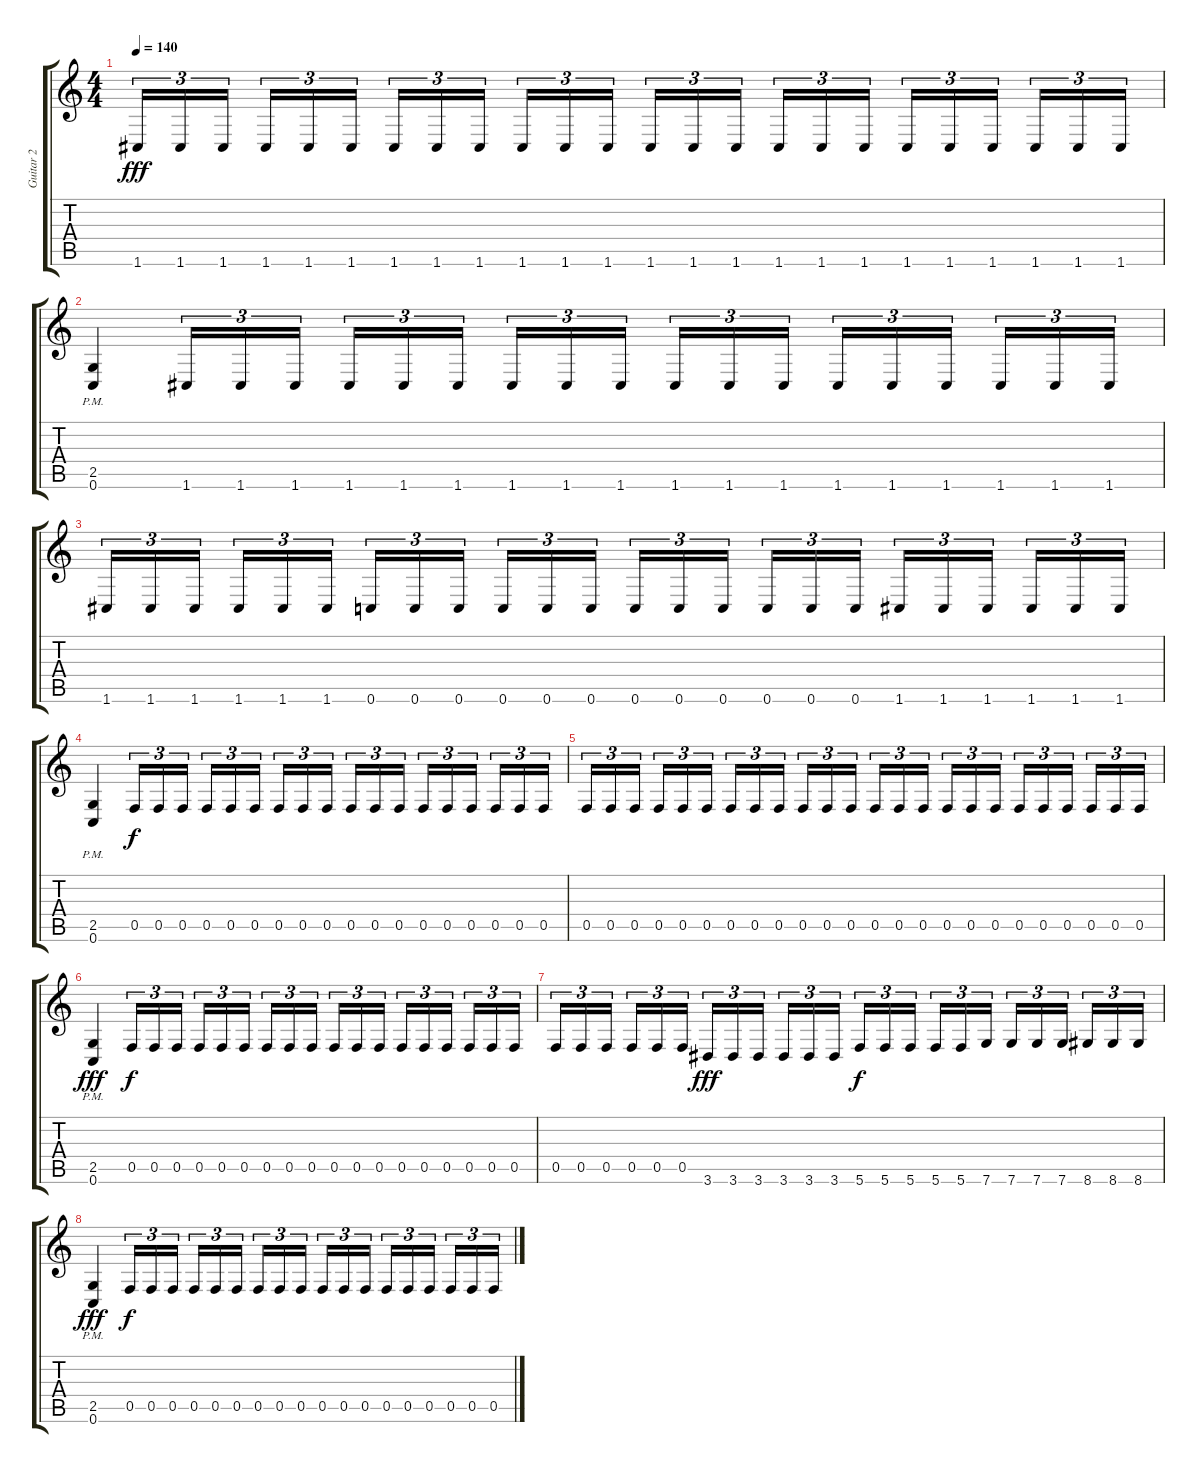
\track ("Guitar 2" "Guitar 2") {instrument distortionguitar}
\staff {score tabs}
\tuning (C4 G3 Eb3 Bb2 F2 C2) {hide}
\ts (4 4)
\tempo 140
\clef g2
\ks c
1.6.16{tu (3 2) dy fff} 1.6.16{tu (3 2)} 1.6.16{tu (3 2) beam splitsecondary} 1.6.16{tu (3 2)} 1.6.16{tu (3 2)} 1.6.16{tu (3 2)} 1.6.16{tu (3 2)} 1.6.16{tu (3 2)} 1.6.16{tu (3 2) beam splitsecondary} 1.6.16{tu (3 2)} 1.6.16{tu (3 2)} 1.6.16{tu (3 2)} 1.6.16{tu (3 2)} 1.6.16{tu (3 2)} 1.6.16{tu (3 2) beam splitsecondary} 1.6.16{tu (3 2)} 1.6.16{tu (3 2)} 1.6.16{tu (3 2)} 1.6.16{tu (3 2)} 1.6.16{tu (3 2)} 1.6.16{tu (3 2) beam splitsecondary} 1.6.16{tu (3 2)} 1.6.16{tu (3 2)} 1.6.16{tu (3 2)} |
(2.5{pm} 0.6{pm}).4 1.6.16{tu (3 2)} 1.6.16{tu (3 2)} 1.6.16{tu (3 2) beam splitsecondary} 1.6.16{tu (3 2)} 1.6.16{tu (3 2)} 1.6.16{tu (3 2)} 1.6.16{tu (3 2)} 1.6.16{tu (3 2)} 1.6.16{tu (3 2) beam splitsecondary} 1.6.16{tu (3 2)} 1.6.16{tu (3 2)} 1.6.16{tu (3 2)} 1.6.16{tu (3 2)} 1.6.16{tu (3 2)} 1.6.16{tu (3 2) beam splitsecondary} 1.6.16{tu (3 2)} 1.6.16{tu (3 2)} 1.6.16{tu (3 2)} |
1.6.16{tu (3 2)} 1.6.16{tu (3 2)} 1.6.16{tu (3 2) beam splitsecondary} 1.6.16{tu (3 2)} 1.6.16{tu (3 2)} 1.6.16{tu (3 2)} 0.6.16{tu (3 2)} 0.6.16{tu (3 2)} 0.6.16{tu (3 2) beam splitsecondary} 0.6.16{tu (3 2)} 0.6.16{tu (3 2)} 0.6.16{tu (3 2)} 0.6.16{tu (3 2)} 0.6.16{tu (3 2)} 0.6.16{tu (3 2) beam splitsecondary} 0.6.16{tu (3 2)} 0.6.16{tu (3 2)} 0.6.16{tu (3 2)} 1.6.16{tu (3 2)} 1.6.16{tu (3 2)} 1.6.16{tu (3 2) beam splitsecondary} 1.6.16{tu (3 2)} 1.6.16{tu (3 2)} 1.6.16{tu (3 2)} |
(2.5{pm} 0.6{pm}).4 0.5.16{tu (3 2) dy f} 0.5.16{tu (3 2)} 0.5.16{tu (3 2) beam splitsecondary} 0.5.16{tu (3 2)} 0.5.16{tu (3 2)} 0.5.16{tu (3 2)} 0.5.16{tu (3 2)} 0.5.16{tu (3 2)} 0.5.16{tu (3 2) beam splitsecondary} 0.5.16{tu (3 2)} 0.5.16{tu (3 2)} 0.5.16{tu (3 2)} 0.5.16{tu (3 2)} 0.5.16{tu (3 2)} 0.5.16{tu (3 2) beam splitsecondary} 0.5.16{tu (3 2)} 0.5.16{tu (3 2)} 0.5.16{tu (3 2)} |
0.5.16{tu (3 2)} 0.5.16{tu (3 2)} 0.5.16{tu (3 2) beam splitsecondary} 0.5.16{tu (3 2)} 0.5.16{tu (3 2)} 0.5.16{tu (3 2)} 0.5.16{tu (3 2)} 0.5.16{tu (3 2)} 0.5.16{tu (3 2) beam splitsecondary} 0.5.16{tu (3 2)} 0.5.16{tu (3 2)} 0.5.16{tu (3 2)} 0.5.16{tu (3 2)} 0.5.16{tu (3 2)} 0.5.16{tu (3 2) beam splitsecondary} 0.5.16{tu (3 2)} 0.5.16{tu (3 2)} 0.5.16{tu (3 2)} 0.5.16{tu (3 2)} 0.5.16{tu (3 2)} 0.5.16{tu (3 2) beam splitsecondary} 0.5.16{tu (3 2)} 0.5.16{tu (3 2)} 0.5.16{tu (3 2)} |
(2.5{pm} 0.6{pm}).4{dy fff} 0.5.16{tu (3 2) dy f} 0.5.16{tu (3 2)} 0.5.16{tu (3 2) beam splitsecondary} 0.5.16{tu (3 2)} 0.5.16{tu (3 2)} 0.5.16{tu (3 2)} 0.5.16{tu (3 2)} 0.5.16{tu (3 2)} 0.5.16{tu (3 2) beam splitsecondary} 0.5.16{tu (3 2)} 0.5.16{tu (3 2)} 0.5.16{tu (3 2)} 0.5.16{tu (3 2)} 0.5.16{tu (3 2)} 0.5.16{tu (3 2) beam splitsecondary} 0.5.16{tu (3 2)} 0.5.16{tu (3 2)} 0.5.16{tu (3 2)} |
0.5.16{tu (3 2)} 0.5.16{tu (3 2)} 0.5.16{tu (3 2) beam splitsecondary} 0.5.16{tu (3 2)} 0.5.16{tu (3 2)} 0.5.16{tu (3 2)} 3.6.16{tu (3 2) dy fff} 3.6.16{tu (3 2)} 3.6.16{tu (3 2) beam splitsecondary} 3.6.16{tu (3 2)} 3.6.16{tu (3 2)} 3.6.16{tu (3 2)} 5.6.16{tu (3 2) dy f} 5.6.16{tu (3 2)} 5.6.16{tu (3 2) beam splitsecondary} 5.6.16{tu (3 2)} 5.6.16{tu (3 2)} 7.6.16{tu (3 2)} 7.6.16{tu (3 2)} 7.6.16{tu (3 2)} 7.6.16{tu (3 2) beam splitsecondary} 8.6.16{tu (3 2)} 8.6.16{tu (3 2)} 8.6.16{tu (3 2)} |
(2.5{pm} 0.6{pm}).4{dy fff} 0.5.16{tu (3 2) dy f} 0.5.16{tu (3 2)} 0.5.16{tu (3 2) beam splitsecondary} 0.5.16{tu (3 2)} 0.5.16{tu (3 2)} 0.5.16{tu (3 2)} 0.5.16{tu (3 2)} 0.5.16{tu (3 2)} 0.5.16{tu (3 2) beam splitsecondary} 0.5.16{tu (3 2)} 0.5.16{tu (3 2)} 0.5.16{tu (3 2)} 0.5.16{tu (3 2)} 0.5.16{tu (3 2)} 0.5.16{tu (3 2) beam splitsecondary} 0.5.16{tu (3 2)} 0.5.16{tu (3 2)} 0.5.16{tu (3 2)}
